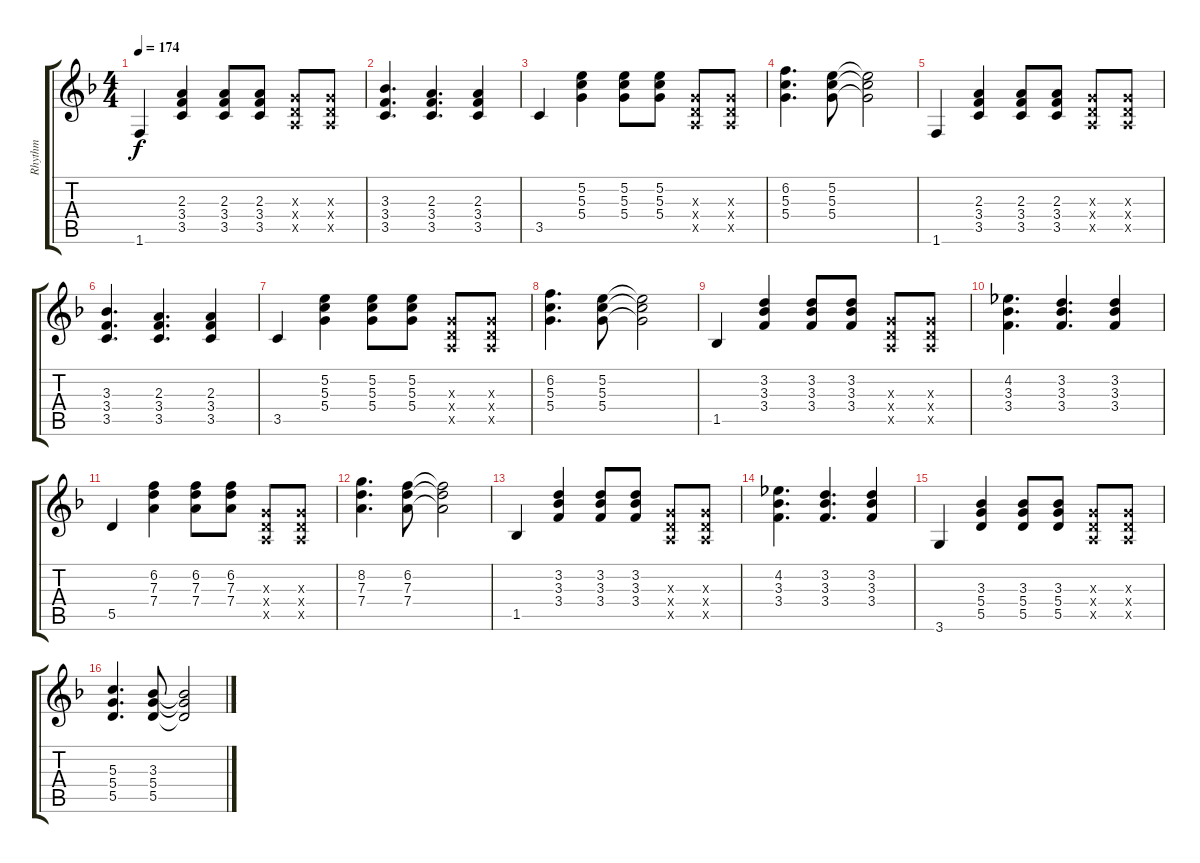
\track ("Rhythm" "Rhythm") {instrument overdrivenguitar}
\staff {score tabs}
\tuning (E4 B3 G3 D3 A2 E2) {hide}
\ts (4 4)
\tempo 174
\clef g2
\ks dminor
1.6.4{dy f} (2.3 3.4 3.5).4 (2.3 3.4 3.5).8 (2.3 3.4 3.5).8 (0.3{x} 0.4{x} 0.5{x}).8 (0.3{x} 0.4{x} 0.5{x}).8 |
(3.3 3.4 3.5).4{d} (2.3 3.4 3.5).4{d} (2.3 3.4 3.5).4 |
3.5.4 (5.2 5.3 5.4).4 (5.2 5.3 5.4).8 (5.2 5.3 5.4).8 (0.3{x} 0.4{x} 0.5{x}).8 (0.3{x} 0.4{x} 0.5{x}).8 |
(6.2 5.3 5.4).4{d} (5.2 5.3 5.4).8 (5.2{t} 5.3{t} 5.4{t}).2 |
1.6.4 (2.3 3.4 3.5).4 (2.3 3.4 3.5).8 (2.3 3.4 3.5).8 (0.3{x} 0.4{x} 0.5{x}).8 (0.3{x} 0.4{x} 0.5{x}).8 |
(3.3 3.4 3.5).4{d} (2.3 3.4 3.5).4{d} (2.3 3.4 3.5).4 |
3.5.4 (5.2 5.3 5.4).4 (5.2 5.3 5.4).8 (5.2 5.3 5.4).8 (0.3{x} 0.4{x} 0.5{x}).8 (0.3{x} 0.4{x} 0.5{x}).8 |
(6.2 5.3 5.4).4{d} (5.2 5.3 5.4).8 (5.2{t} 5.3{t} 5.4{t}).2 |
1.5.4 (3.2 3.3 3.4).4 (3.2 3.3 3.4).8 (3.2 3.3 3.4).8 (0.3{x} 0.4{x} 0.5{x}).8 (0.3{x} 0.4{x} 0.5{x}).8 |
(4.2 3.3 3.4).4{d} (3.2 3.3 3.4).4{d} (3.2 3.3 3.4).4 |
5.5.4 (6.2 7.3 7.4).4 (6.2 7.3 7.4).8 (6.2 7.3 7.4).8 (0.3{x} 0.4{x} 0.5{x}).8 (0.3{x} 0.4{x} 0.5{x}).8 |
(8.2 7.3 7.4).4{d} (6.2 7.3 7.4).8 (6.2{t} 7.3{t} 7.4{t}).2 |
1.5.4 (3.2 3.3 3.4).4 (3.2 3.3 3.4).8 (3.2 3.3 3.4).8 (0.3{x} 0.4{x} 0.5{x}).8 (0.3{x} 0.4{x} 0.5{x}).8 |
(4.2 3.3 3.4).4{d} (3.2 3.3 3.4).4{d} (3.2 3.3 3.4).4 |
3.6.4 (3.3 5.4 5.5).4 (3.3 5.4 5.5).8 (3.3 5.4 5.5).8 (0.3{x} 0.4{x} 0.5{x}).8 (0.3{x} 0.4{x} 0.5{x}).8 |
(5.3 5.4 5.5).4{d} (3.3 5.4 5.5).8 (3.3{t} 5.4{t} 5.5{t}).2
